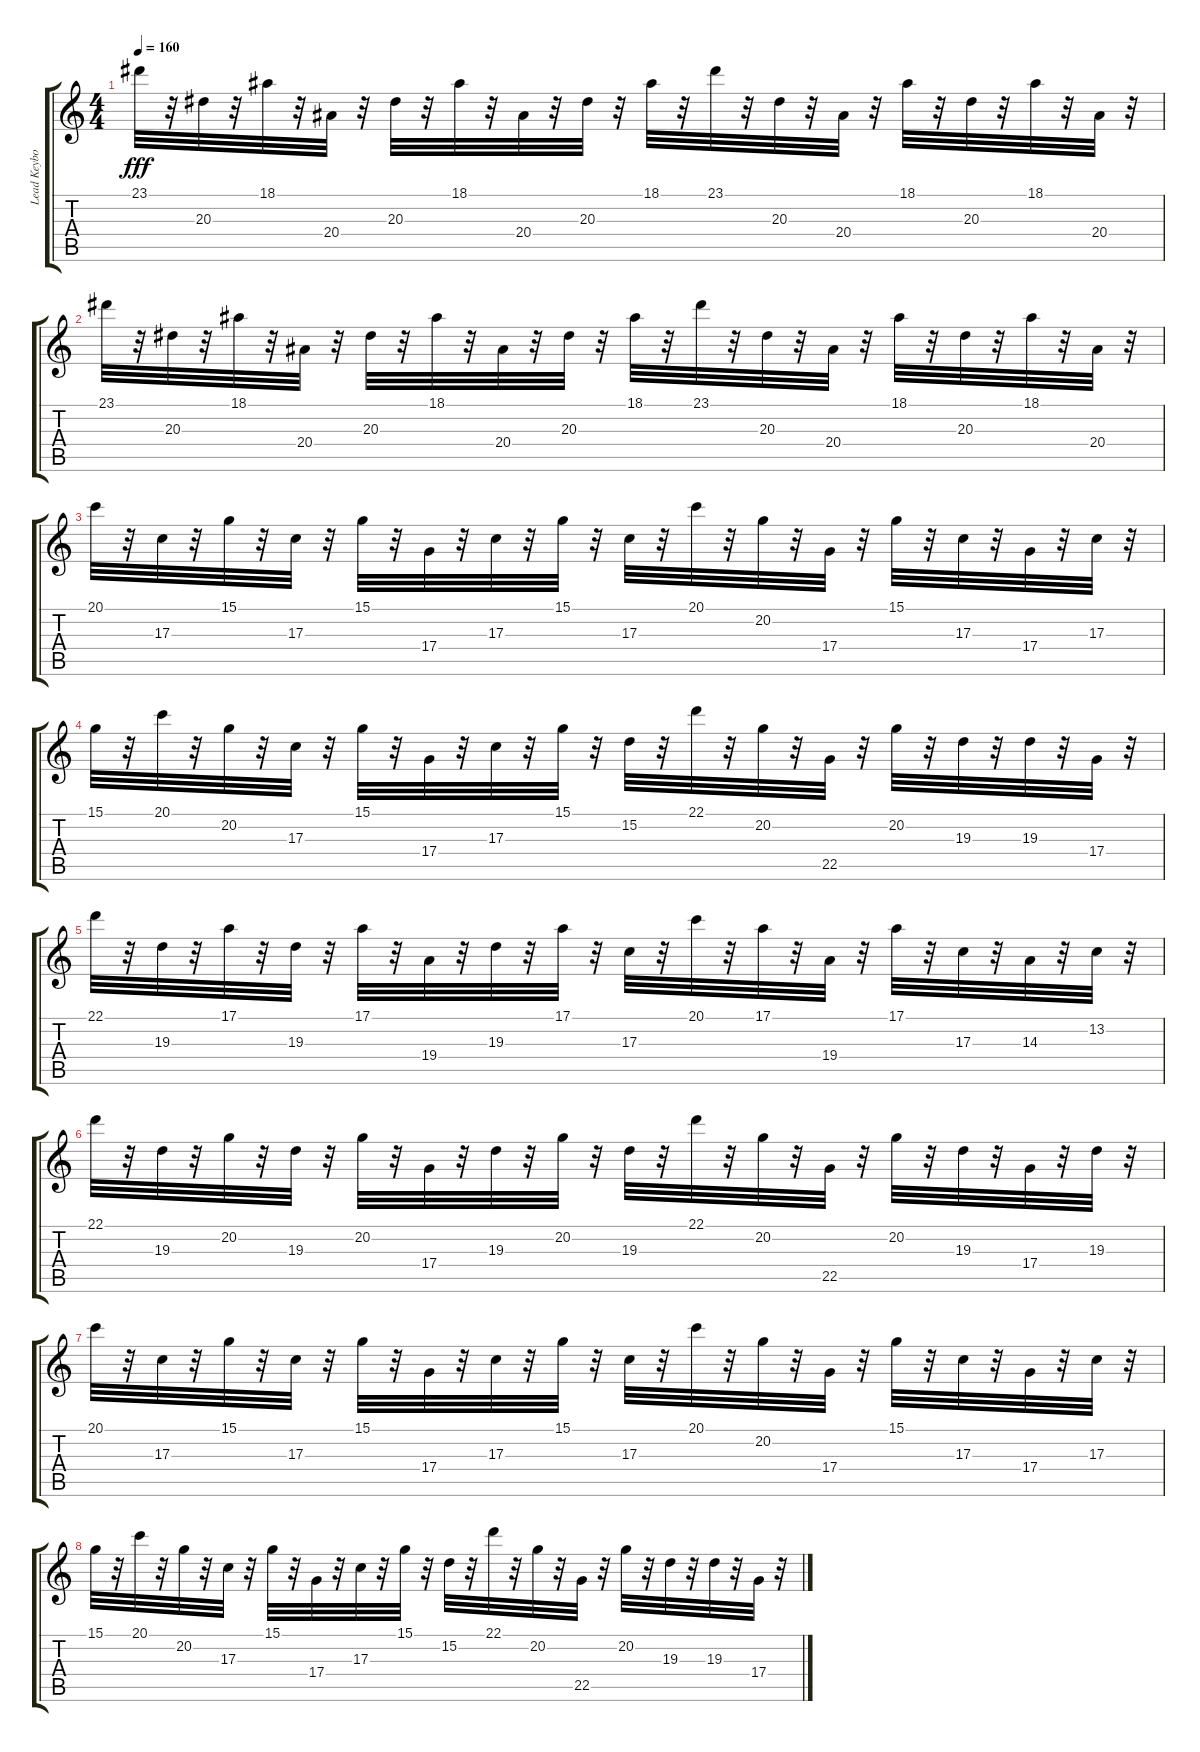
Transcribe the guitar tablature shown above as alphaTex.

\track ("Lead Keyboard Melody" "Lead Keybo") {instrument electricpiano2}
\staff {score tabs}
\tuning (E4 B3 G3 D3 A2 E2) {hide}
\ts (4 4)
\tempo 160
\clef g2
\ks c
23.1.32{dy fff} r.32 20.3.32 r.32 18.1.32 r.32 20.4.32 r.32 20.3.32 r.32 18.1.32 r.32 20.4.32 r.32 20.3.32 r.32 18.1.32 r.32 23.1.32 r.32 20.3.32 r.32 20.4.32 r.32 18.1.32 r.32 20.3.32 r.32 18.1.32 r.32 20.4.32 r.32 |
23.1.32 r.32 20.3.32 r.32 18.1.32 r.32 20.4.32 r.32 20.3.32 r.32 18.1.32 r.32 20.4.32 r.32 20.3.32 r.32 18.1.32 r.32 23.1.32 r.32 20.3.32 r.32 20.4.32 r.32 18.1.32 r.32 20.3.32 r.32 18.1.32 r.32 20.4.32 r.32 |
20.1.32 r.32 17.3.32 r.32 15.1.32 r.32 17.3.32 r.32 15.1.32 r.32 17.4.32 r.32 17.3.32 r.32 15.1.32 r.32 17.3.32 r.32 20.1.32 r.32 20.2.32 r.32 17.4.32 r.32 15.1.32 r.32 17.3.32 r.32 17.4.32 r.32 17.3.32 r.32 |
15.1.32 r.32 20.1.32 r.32 20.2.32 r.32 17.3.32 r.32 15.1.32 r.32 17.4.32 r.32 17.3.32 r.32 15.1.32 r.32 15.2.32 r.32 22.1.32 r.32 20.2.32 r.32 22.5.32 r.32 20.2.32 r.32 19.3.32 r.32 19.3.32 r.32 17.4.32 r.32 |
22.1.32 r.32 19.3.32 r.32 17.1.32 r.32 19.3.32 r.32 17.1.32 r.32 19.4.32 r.32 19.3.32 r.32 17.1.32 r.32 17.3.32 r.32 20.1.32 r.32 17.1.32 r.32 19.4.32 r.32 17.1.32 r.32 17.3.32 r.32 14.3.32 r.32 13.2.32 r.32 |
22.1.32 r.32 19.3.32 r.32 20.2.32 r.32 19.3.32 r.32 20.2.32 r.32 17.4.32 r.32 19.3.32 r.32 20.2.32 r.32 19.3.32 r.32 22.1.32 r.32 20.2.32 r.32 22.5.32 r.32 20.2.32 r.32 19.3.32 r.32 17.4.32 r.32 19.3.32 r.32 |
20.1.32 r.32 17.3.32 r.32 15.1.32 r.32 17.3.32 r.32 15.1.32 r.32 17.4.32 r.32 17.3.32 r.32 15.1.32 r.32 17.3.32 r.32 20.1.32 r.32 20.2.32 r.32 17.4.32 r.32 15.1.32 r.32 17.3.32 r.32 17.4.32 r.32 17.3.32 r.32 |
15.1.32 r.32 20.1.32 r.32 20.2.32 r.32 17.3.32 r.32 15.1.32 r.32 17.4.32 r.32 17.3.32 r.32 15.1.32 r.32 15.2.32 r.32 22.1.32 r.32 20.2.32 r.32 22.5.32 r.32 20.2.32 r.32 19.3.32 r.32 19.3.32 r.32 17.4.32 r.32
